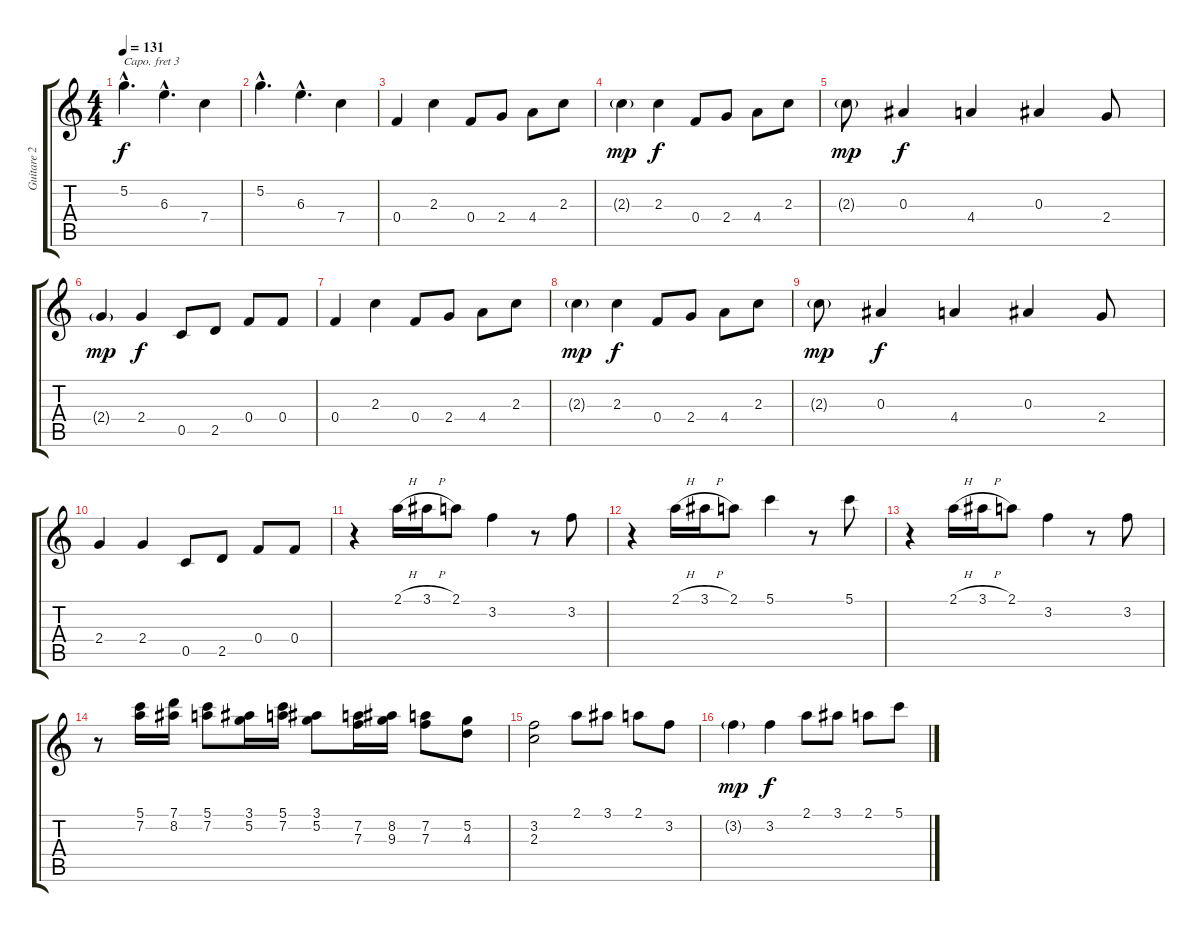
\track ("Guitare 2" "Guitare 2") {instrument acousticguitarsteel}
\staff {score tabs}
\capo 3
\tuning (E4 B3 G3 D3 A2 E2) {hide}
\ts (4 4)
\tempo 131
\clef g2
\ks c
5.2{hac}.4{d dy f} 6.3{hac}.4{d} 7.4.4 |
5.2{hac}.4{d} 6.3{hac}.4{d} 7.4.4 |
0.4.4 2.3.4 0.4.8 2.4.8 4.4.8 2.3.8 |
2.3{g}.4{dy mp} 2.3.4{dy f} 0.4.8 2.4.8 4.4.8 2.3.8 |
2.3{g}.8{dy mp} 0.3.4{dy f} 4.4.4 0.3.4 2.4.8 |
2.4{g}.4{dy mp} 2.4.4{dy f} 0.5.8 2.5.8 0.4.8 0.4.8 |
0.4.4 2.3.4 0.4.8 2.4.8 4.4.8 2.3.8 |
2.3{g}.4{dy mp} 2.3.4{dy f} 0.4.8 2.4.8 4.4.8 2.3.8 |
2.3{g}.8{dy mp} 0.3.4{dy f} 4.4.4 0.3.4 2.4.8 |
2.4.4 2.4.4 0.5.8 2.5.8 0.4.8 0.4.8 |
r.4 2.1{h}.16 3.1{h}.16 2.1.8 3.2.4 r.8 3.2.8 |
r.4 2.1{h}.16 3.1{h}.16 2.1.8 5.1.4 r.8 5.1.8 |
r.4 2.1{h}.16 3.1{h}.16 2.1.8 3.2.4 r.8 3.2.8 |
r.8 (5.1 7.2).16 (7.1 8.2).16 (5.1 7.2).8 (3.1 5.2).16 (5.1 7.2).16 (3.1 5.2).8 (7.2 7.3).16 (8.2 9.3).16 (7.2 7.3).8 (5.2 4.3).8 |
(3.2 2.3).2 2.1.8 3.1.8 2.1.8 3.2.8 |
3.2{g}.4{dy mp} 3.2.4{dy f} 2.1.8 3.1.8 2.1.8 5.1.8
